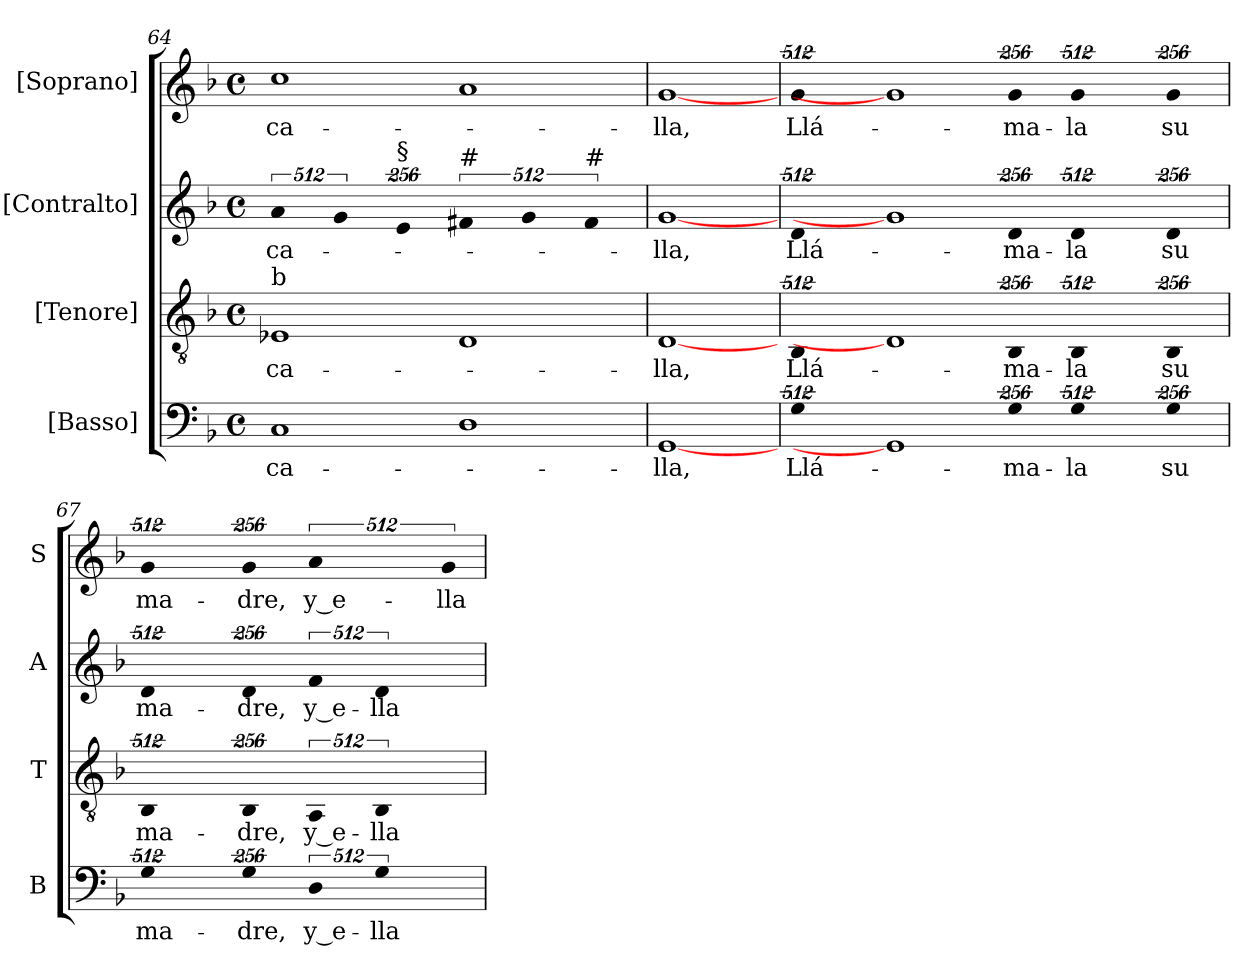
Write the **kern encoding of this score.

**kern	**text	**kern	**text	**kern	**text	**kern	**text
*part4	*part4	*part3	*part3	*part2	*part2	*part1	*part1
*staff4	*staff4	*staff3	*staff3	*staff2	*staff2	*staff1	*staff1
*I"[Basso]	*	*I"[Tenore]	*	*I"[Contralto]	*	*I"[Soprano]	*
*I'B	*	*I'T	*	*I'A	*	*I'S	*
*clefF4	*	*clefGv2	*	*clefG2	*	*clefG2	*
*k[b-]	*	*k[b-]	*	*k[b-]	*	*k[b-]	*
*F:	*	*F:	*	*F:	*	*F:	*
*M4/4	*	*M4/4	*	*M4/4	*	*M4/4	*
*met(c)	*	*met(c)	*	*met(c)	*	*met(c)	*
=64	=64	=64	=64	=64	=64	=64	=64
!	!LO:LY:b:color=#000000	!	!	!	!	!	!
!	!	!	!LO:LY:b:color=#000000	!LO:N:vis=2	!	!	!
!	!	!	!	!	!LO:LY:b:color=#000000	!	!
!	!	!LO:TX:a:t=b	!	!	!	!	!
!	!	!	!	!	!	!	!LO:LY:b:color=#000000
1Ci	ca-	1E-i	ca-	1024%341ai/	ca-	1cci	ca-
!	!	!	!	!LO:N:vis=2	!	!	!
.	.	.	.	1024%341gi/	.	.	.
!	!	!	!	!LO:TX:a:t=§	!	!	!
!	!	!	!	!LO:N:vis=2	!	!	!
.	.	.	.	512%171ei/	.	.	.
!	!	!	!	!LO:TX:a:t=#	!	!	!
!	!	!	!	!LO:N:vis=2	!	!	!
1Di	.	1Di	.	1024%341f#i/	.	1ai	.
!	!	!	!	!LO:N:vis=2	!	!	!
.	.	.	.	1024%341gi/	.	.	.
!	!	!	!	!LO:TX:a:t=#	!	!	!
!	!	!	!	!LO:N:vis=2	!	!	!
.	.	.	.	512%171f#i/	.	.	.
=65	=65	=65	=65	=65	=65	=65	=65
!	!LO:LY:b:color=#000000	!	!	!	!	!	!
!	!	!	!LO:LY:b:color=#000000	!	!	!	!
!	!	!	!	!	!LO:LY:b:color=#000000	!	!
!	!	!	!	!	!	!	!LO:LY:b:color=#000000
[1GGi	-lla,	[1Di	-lla,	[1gi	-lla,	[1gi	-lla,
=66	=66	=66	=66	=66	=66	=66	=66
!LO:N:vis=1	!	!	!	!	!	!	!
!	!LO:LY:b:color=#000000	!LO:N:vis=1	!	!	!	!	!
!	!	!	!LO:LY:b:color=#000000	!LO:N:vis=1	!	!	!
!	!	!	!	!	!LO:LY:b:color=#000000	!LO:N:vis=1	!
!	!	!	!	!	!	!	!LO:LY:b:color=#000000
512%341Gi	Llá-	512%341BB-i	Llá-	512%341di	Llá-	512%341gi	Llá-
1GGi]	.	1Di]	.	1gi]	.	1gi]	.
!LO:N:vis=2	!	!	!	!	!	!	!
!	!LO:LY:b:color=#000000	!LO:N:vis=2	!	!	!	!	!
!	!	!	!LO:LY:b:color=#000000	!LO:N:vis=2	!	!	!
!	!	!	!	!	!LO:LY:b:color=#000000	!LO:N:vis=2	!
!	!	!	!	!	!	!	!LO:LY:b:color=#000000
512%171Gi\	-ma-	512%171BB-i/	-ma-	512%171di/	-ma-	512%171gi/	-ma-
!LO:N:vis=1	!	!	!	!	!	!	!
!	!LO:LY:b:color=#000000	!LO:N:vis=1	!	!	!	!	!
!	!	!	!LO:LY:b:color=#000000	!LO:N:vis=1	!	!	!
!	!	!	!	!	!LO:LY:b:color=#000000	!LO:N:vis=1	!
!	!	!	!	!	!	!	!LO:LY:b:color=#000000
512%341Gi	-la	512%341BB-i	-la	512%341di	-la	512%341gi	-la
!LO:N:vis=2	!	!	!	!	!	!	!
!	!LO:LY:b:color=#000000	!LO:N:vis=2	!	!	!	!	!
!	!	!	!LO:LY:b:color=#000000	!LO:N:vis=2	!	!	!
!	!	!	!	!	!LO:LY:b:color=#000000	!LO:N:vis=2	!
!	!	!	!	!	!	!	!LO:LY:b:color=#000000
512%171Gi\	su	512%171BB-i/	su	512%171di/	su	512%171gi/	su
=67	=67	=67	=67	=67	=67	=67	=67
!LO:N:vis=1	!	!	!	!	!	!	!
!	!LO:LY:b:color=#000000	!LO:N:vis=1	!	!	!	!	!
!	!	!	!LO:LY:b:color=#000000	!LO:N:vis=1	!	!	!
!	!	!	!	!	!LO:LY:b:color=#000000	!LO:N:vis=1	!
!	!	!	!	!	!	!	!LO:LY:b:color=#000000
512%341Gi	ma-	512%341BB-i	ma-	512%341di	ma-	512%341gi	ma-
!LO:N:vis=2	!	!	!	!	!	!	!
!	!LO:LY:b:color=#000000	!LO:N:vis=2	!	!	!	!	!
!	!	!	!LO:LY:b:color=#000000	!LO:N:vis=2	!	!	!
!	!	!	!	!	!LO:LY:b:color=#000000	!LO:N:vis=2	!
!	!	!	!	!	!	!	!LO:LY:b:color=#000000
512%171Gi\	-dre,	512%171BB-i/	-dre,	512%171di/	-dre,	512%171gi/	-dre,
!LO:N:vis=2	!	!	!	!	!	!	!
!	!LO:LY:b:color=#000000	!LO:N:vis=2	!	!	!	!	!
!	!	!	!LO:LY:b:color=#000000	!LO:N:vis=2	!	!	!
!	!	!	!	!	!LO:LY:b:color=#000000	!LO:N:vis=1	!
!	!	!	!	!	!	!	!LO:LY:b:color=#000000
1024%341Di\	y_e-	1024%341AAi/	y_e-	1024%341fi/	y_e-	512%341ai	y_e-
!LO:N:vis=1	!	!	!	!	!	!	!
!	!LO:LY:b:color=#000000	!LO:N:vis=1	!	!	!	!	!
!	!	!	!LO:LY:b:color=#000000	!LO:N:vis=1	!	!	!
!	!	!	!	!	!LO:LY:b:color=#000000	!	!
1024%683Gi	-lla	1024%683BB-i	-lla	1024%683di	-lla	.	.
!	!	!	!	!	!	!LO:N:vis=2	!
!	!	!	!	!	!	!	!LO:LY:b:color=#000000
.	.	.	.	.	.	512%171gi/	-lla
=	=	=	=	=	=	=	=
*-	*-	*-	*-	*-	*-	*-	*-
